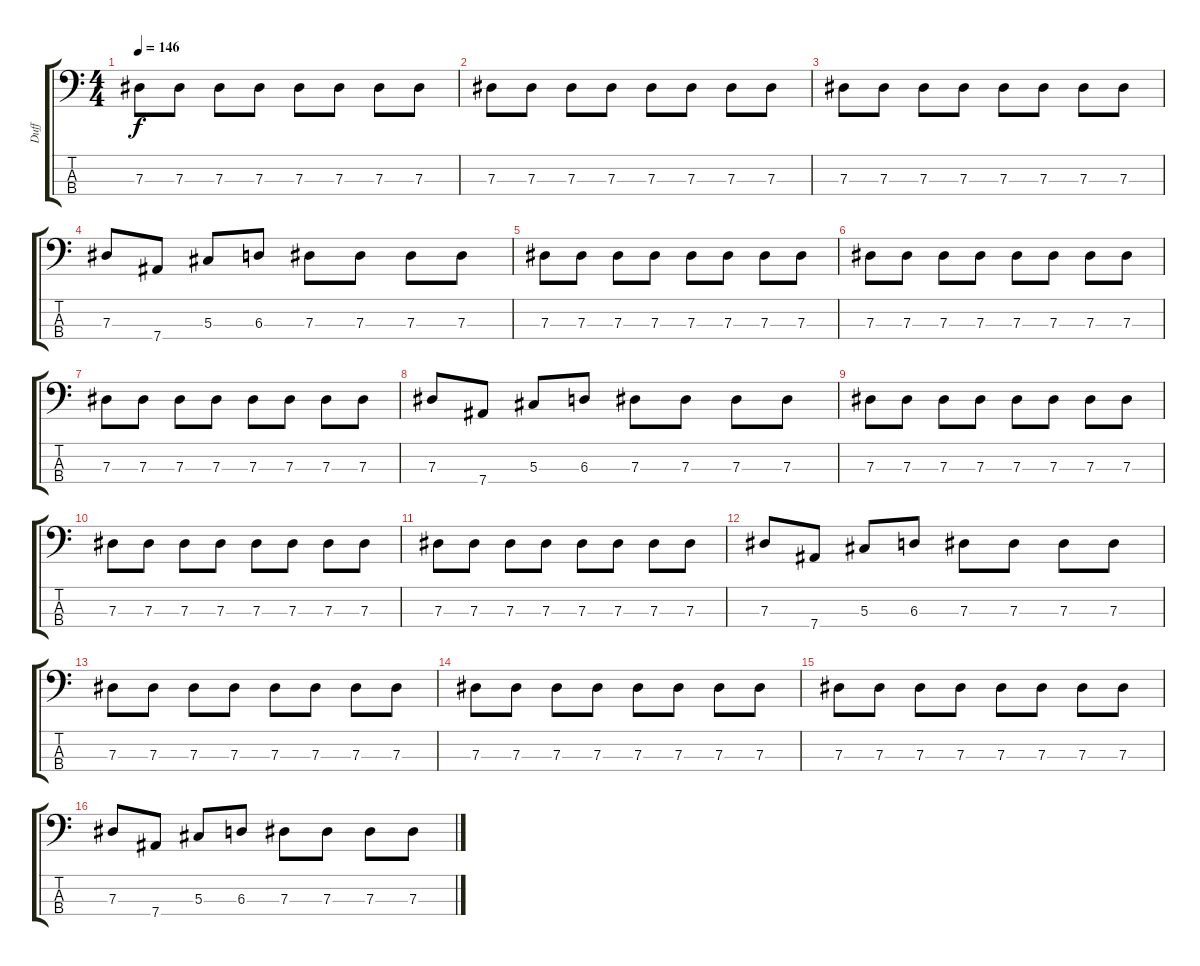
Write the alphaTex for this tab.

\track ("Duff" "Duff") {instrument electricbasspick}
\staff {score tabs}
\tuning (Gb2 Db2 Ab1 Eb1) {hide}
\ts (4 4)
\tempo 146
\clef f4
\ks c
7.3.8{dy f} 7.3.8 7.3.8 7.3.8 7.3.8 7.3.8 7.3.8 7.3.8 |
7.3.8 7.3.8 7.3.8 7.3.8 7.3.8 7.3.8 7.3.8 7.3.8 |
7.3.8 7.3.8 7.3.8 7.3.8 7.3.8 7.3.8 7.3.8 7.3.8 |
7.3.8 7.4.8 5.3.8 6.3.8 7.3.8 7.3.8 7.3.8 7.3.8 |
7.3.8 7.3.8 7.3.8 7.3.8 7.3.8 7.3.8 7.3.8 7.3.8 |
7.3.8 7.3.8 7.3.8 7.3.8 7.3.8 7.3.8 7.3.8 7.3.8 |
7.3.8 7.3.8 7.3.8 7.3.8 7.3.8 7.3.8 7.3.8 7.3.8 |
7.3.8 7.4.8 5.3.8 6.3.8 7.3.8 7.3.8 7.3.8 7.3.8 |
7.3.8 7.3.8 7.3.8 7.3.8 7.3.8 7.3.8 7.3.8 7.3.8 |
7.3.8 7.3.8 7.3.8 7.3.8 7.3.8 7.3.8 7.3.8 7.3.8 |
7.3.8 7.3.8 7.3.8 7.3.8 7.3.8 7.3.8 7.3.8 7.3.8 |
7.3.8 7.4.8 5.3.8 6.3.8 7.3.8 7.3.8 7.3.8 7.3.8 |
7.3.8 7.3.8 7.3.8 7.3.8 7.3.8 7.3.8 7.3.8 7.3.8 |
7.3.8 7.3.8 7.3.8 7.3.8 7.3.8 7.3.8 7.3.8 7.3.8 |
7.3.8 7.3.8 7.3.8 7.3.8 7.3.8 7.3.8 7.3.8 7.3.8 |
7.3.8 7.4.8 5.3.8 6.3.8 7.3.8 7.3.8 7.3.8 7.3.8
